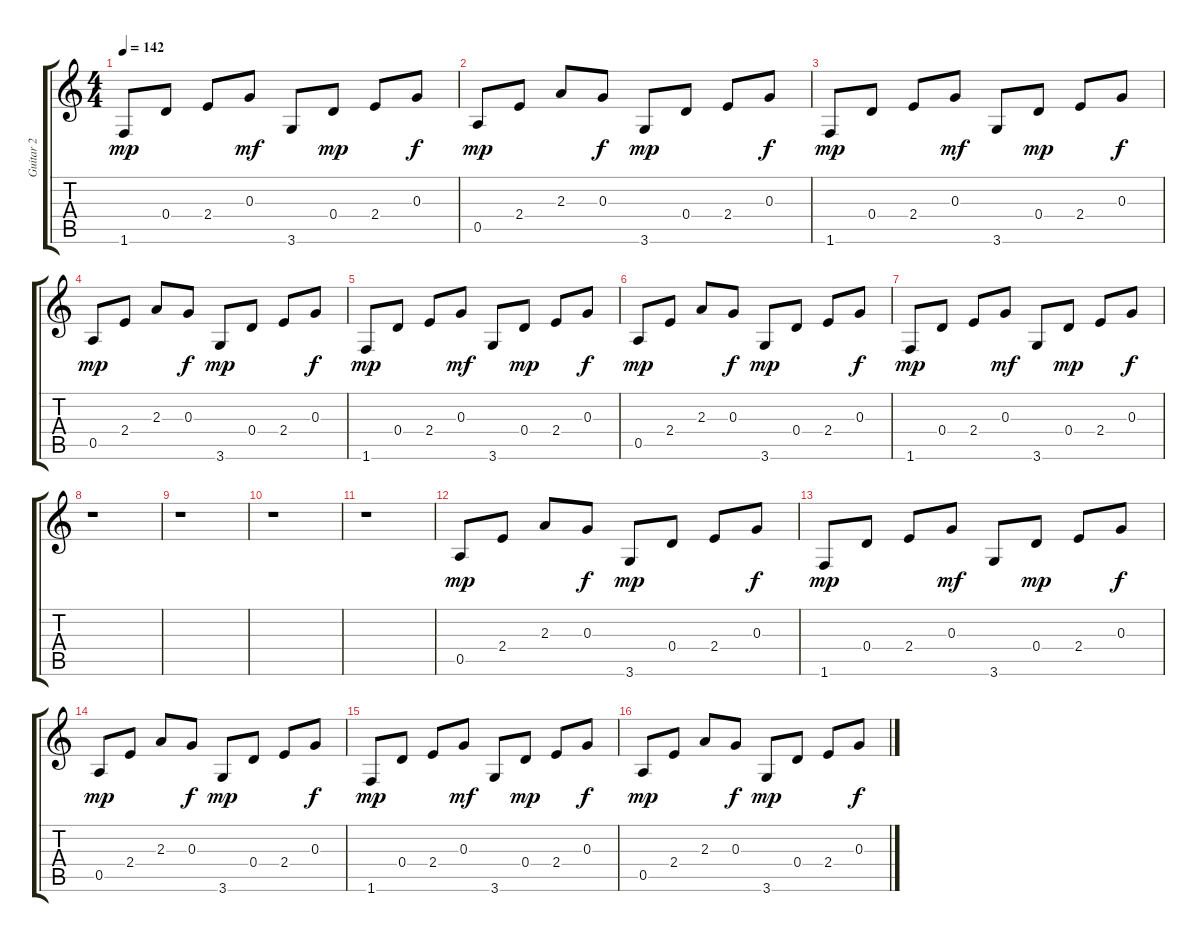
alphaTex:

\track ("Guitar 2" "Guitar 2") {instrument acousticguitarsteel}
\staff {score tabs}
\tuning (E4 B3 G3 D3 A2 E2) {hide}
\ts (4 4)
\tempo 142
\clef g2
\ks c
1.6.8{dy mp} 0.4.8 2.4.8 0.3.8{dy mf} 3.6.8 0.4.8{dy mp} 2.4.8 0.3.8{dy f} |
0.5.8{dy mp} 2.4.8 2.3.8 0.3.8{dy f} 3.6.8{dy mp} 0.4.8 2.4.8 0.3.8{dy f} |
1.6.8{dy mp} 0.4.8 2.4.8 0.3.8{dy mf} 3.6.8 0.4.8{dy mp} 2.4.8 0.3.8{dy f} |
0.5.8{dy mp} 2.4.8 2.3.8 0.3.8{dy f} 3.6.8{dy mp} 0.4.8 2.4.8 0.3.8{dy f} |
1.6.8{dy mp} 0.4.8 2.4.8 0.3.8{dy mf} 3.6.8 0.4.8{dy mp} 2.4.8 0.3.8{dy f} |
0.5.8{dy mp} 2.4.8 2.3.8 0.3.8{dy f} 3.6.8{dy mp} 0.4.8 2.4.8 0.3.8{dy f} |
1.6.8{dy mp} 0.4.8 2.4.8 0.3.8{dy mf} 3.6.8 0.4.8{dy mp} 2.4.8 0.3.8{dy f} |
r.1 |
r.1 |
r.1 |
r.1 |
0.5.8{dy mp} 2.4.8 2.3.8 0.3.8{dy f} 3.6.8{dy mp} 0.4.8 2.4.8 0.3.8{dy f} |
1.6.8{dy mp} 0.4.8 2.4.8 0.3.8{dy mf} 3.6.8 0.4.8{dy mp} 2.4.8 0.3.8{dy f} |
0.5.8{dy mp} 2.4.8 2.3.8 0.3.8{dy f} 3.6.8{dy mp} 0.4.8 2.4.8 0.3.8{dy f} |
1.6.8{dy mp} 0.4.8 2.4.8 0.3.8{dy mf} 3.6.8 0.4.8{dy mp} 2.4.8 0.3.8{dy f} |
0.5.8{dy mp} 2.4.8 2.3.8 0.3.8{dy f} 3.6.8{dy mp} 0.4.8 2.4.8 0.3.8{dy f}
